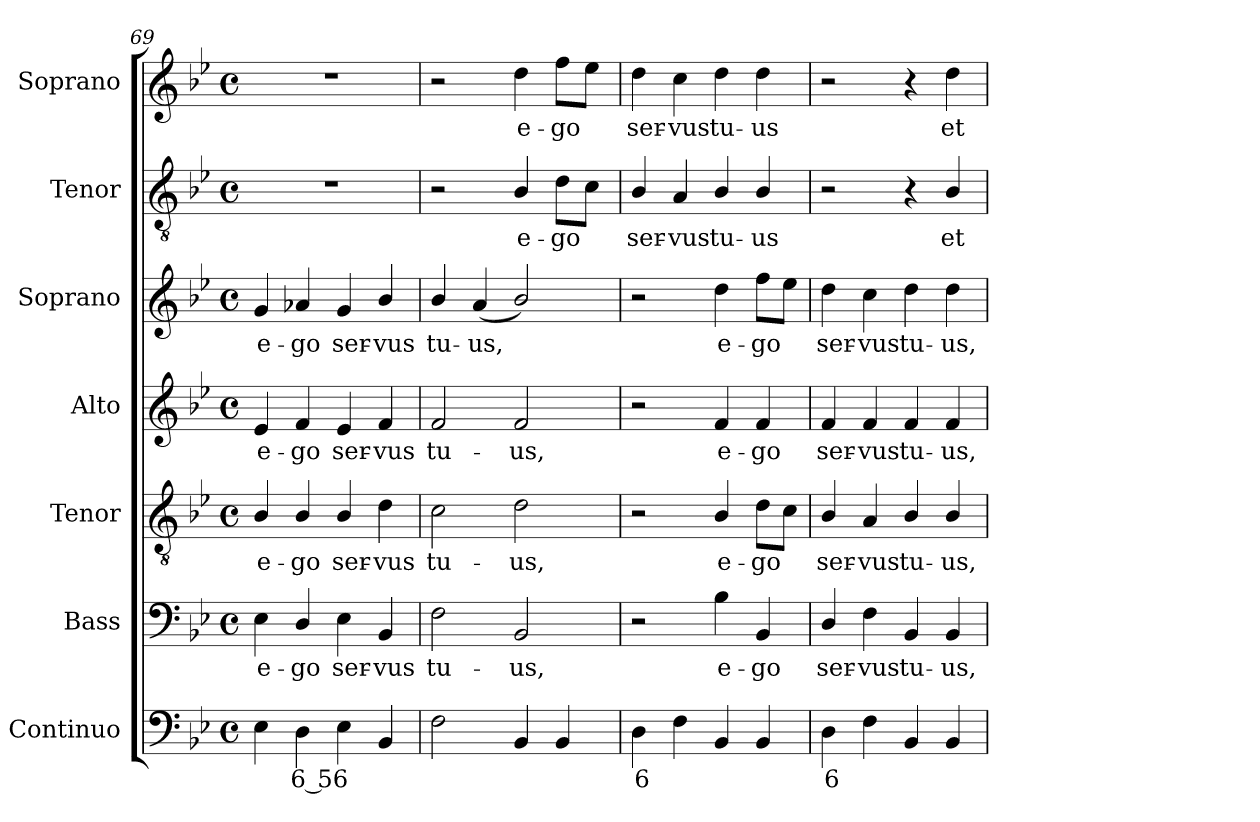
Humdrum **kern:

**kern	**text	**kern	**text	**kern	**text	**kern	**text	**kern	**text	**kern	**text	**kern	**text
*part7	*part7	*part6	*part6	*part5	*part5	*part4	*part4	*part3	*part3	*part2	*part2	*part1	*part1
*staff7	*staff7	*staff6	*staff6	*staff5	*staff5	*staff4	*staff4	*staff3	*staff3	*staff2	*staff2	*staff1	*staff1
*I"Continuo	*	*I"Bass	*	*I"Tenor	*	*I"Alto	*	*I"Soprano	*	*I"Tenor	*	*I"Soprano	*
*I'Cont.	*	*I'B.	*	*I'T.	*	*I'A.	*	*I'S.	*	*I'T.	*	*I'S.	*
*clefF4	*	*clefF4	*	*clefGv2	*	*clefG2	*	*clefG2	*	*clefGv2	*	*clefG2	*
*	*	*	*	*ITrd7c12	*	*	*	*	*	*ITrd7c12	*	*	*
*k[b-e-]	*	*k[b-e-]	*	*k[b-e-]	*	*k[b-e-]	*	*k[b-e-]	*	*k[b-e-]	*	*k[b-e-]	*
*B-:	*	*B-:	*	*B-:	*	*B-:	*	*B-:	*	*B-:	*	*B-:	*
*M4/4	*	*M4/4	*	*M4/4	*	*M4/4	*	*M4/4	*	*M4/4	*	*M4/4	*
*met(c)	*	*met(c)	*	*met(c)	*	*met(c)	*	*met(c)	*	*met(c)	*	*met(c)	*
=69	=69	=69	=69	=69	=69	=69	=69	=69	=69	=69	=69	=69	=69
!	!	!	!LO:LY:b:color=#000000	!	!	!	!	!	!	!	!	!	!
!	!	!	!	!	!LO:LY:b:color=#000000	!	!	!	!	!	!	!	!
!	!	!	!	!	!	!	!LO:LY:b:color=#000000	!	!	!	!	!	!
!	!	!	!	!	!	!	!	!	!LO:LY:b:color=#000000	!	!	!	!
4E-i\	.	4E-i\	e-	4BB-i/	e-	4e-i/	e-	4gi/	e-	1r	.	1r	.
!	!LO:LY:b:color=#000000	!	!	!	!	!	!	!	!	!	!	!	!
!	!	!	!LO:LY:b:color=#000000	!	!	!	!	!	!	!	!	!	!
!	!	!	!	!	!LO:LY:b:color=#000000	!	!	!	!	!	!	!	!
!	!	!	!	!	!	!	!LO:LY:b:color=#000000	!	!	!	!	!	!
!	!	!	!	!	!	!	!	!	!LO:LY:b:color=#000000	!	!	!	!
4Di\	6 56	4Di/	-go	4BB-i/	-go	4fi/	-go	4a-Xi/	-go	.	.	.	.
!	!	!	!LO:LY:b:color=#000000	!	!	!	!	!	!	!	!	!	!
!	!	!	!	!	!LO:LY:b:color=#000000	!	!	!	!	!	!	!	!
!	!	!	!	!	!	!	!LO:LY:b:color=#000000	!	!	!	!	!	!
!	!	!	!	!	!	!	!	!	!LO:LY:b:color=#000000	!	!	!	!
4E-i\	.	4E-i\	ser-	4BB-i/	ser-	4e-i/	ser-	4gi/	ser-	.	.	.	.
!	!	!	!LO:LY:b:color=#000000	!	!	!	!	!	!	!	!	!	!
!	!	!	!	!	!LO:LY:b:color=#000000	!	!	!	!	!	!	!	!
!	!	!	!	!	!	!	!LO:LY:b:color=#000000	!	!	!	!	!	!
!	!	!	!	!	!	!	!	!	!LO:LY:b:color=#000000	!	!	!	!
4BB-i/	.	4BB-i/	-vus	4Di\	-vus	4fi/	-vus	4b-i/	-vus	.	.	.	.
!!LO:PB:g=z
=70	=70	=70	=70	=70	=70	=70	=70	=70	=70	=70	=70	=70	=70
!	!	!	!LO:LY:b:color=#000000	!	!	!	!	!	!	!	!	!	!
!	!	!	!	!	!LO:LY:b:color=#000000	!	!	!	!	!	!	!	!
!	!	!	!	!	!	!	!LO:LY:b:color=#000000	!	!	!	!	!	!
!	!	!	!	!	!	!	!	!	!LO:LY:b:color=#000000	!	!	!	!
2Fi\	.	2Fi\	tu-	2Ci\	tu-	2fi/	tu-	4b-i/	tu-	2r	.	2r	.
!	!	!	!	!	!	!	!	!	!LO:LY:b:color=#000000	!	!	!	!
.	.	.	.	.	.	.	.	(4ai/	-us,	.	.	.	.
!	!	!	!LO:LY:b:color=#000000	!	!	!	!	!	!	!	!	!	!
!	!	!	!	!	!LO:LY:b:color=#000000	!	!	!	!	!	!	!	!
!	!	!	!	!	!	!	!LO:LY:b:color=#000000	!	!	!	!	!	!
!	!	!	!	!	!	!	!	!	!	!	!LO:LY:b:color=#000000	!	!
!	!	!	!	!	!	!	!	!	!	!	!	!	!LO:LY:b:color=#000000
4BB-i/	.	2BB-i/	-us,	2Di\	-us,	2fi/	-us,	2b-i/)	.	4BB-i/	e-	4ddi\	e-
!	!	!	!	!	!	!	!	!	!	!	!LO:LY:b:color=#000000	!	!
!	!	!	!	!	!	!	!	!	!	!	!	!	!LO:LY:b:color=#000000
4BB-i/	.	.	.	.	.	.	.	.	.	8Di\L	-go	8ffi\L	-go
.	.	.	.	.	.	.	.	.	.	8Ci\J	.	8ee-i\J	.
=71	=71	=71	=71	=71	=71	=71	=71	=71	=71	=71	=71	=71	=71
!	!LO:LY:b:color=#000000	!	!	!	!	!	!	!	!	!	!	!	!
!	!	!	!	!	!	!	!	!	!	!	!LO:LY:b:color=#000000	!	!
!	!	!	!	!	!	!	!	!	!	!	!	!	!LO:LY:b:color=#000000
4Di\	6	2r	.	2r	.	2r	.	2r	.	4BB-i/	ser-	4ddi\	ser-
!	!	!	!	!	!	!	!	!	!	!	!LO:LY:b:color=#000000	!	!
!	!	!	!	!	!	!	!	!	!	!	!	!	!LO:LY:b:color=#000000
4Fi\	.	.	.	.	.	.	.	.	.	4AAi/	-vus	4cci\	-vus
!	!	!	!LO:LY:b:color=#000000	!	!	!	!	!	!	!	!	!	!
!	!	!	!	!	!LO:LY:b:color=#000000	!	!	!	!	!	!	!	!
!	!	!	!	!	!	!	!LO:LY:b:color=#000000	!	!	!	!	!	!
!	!	!	!	!	!	!	!	!	!LO:LY:b:color=#000000	!	!	!	!
!	!	!	!	!	!	!	!	!	!	!	!LO:LY:b:color=#000000	!	!
!	!	!	!	!	!	!	!	!	!	!	!	!	!LO:LY:b:color=#000000
4BB-i/	.	4B-i\	e-	4BB-i/	e-	4fi/	e-	4ddi\	e-	4BB-i/	tu-	4ddi\	tu-
!	!	!	!LO:LY:b:color=#000000	!	!	!	!	!	!	!	!	!	!
!	!	!	!	!	!LO:LY:b:color=#000000	!	!	!	!	!	!	!	!
!	!	!	!	!	!	!	!LO:LY:b:color=#000000	!	!	!	!	!	!
!	!	!	!	!	!	!	!	!	!LO:LY:b:color=#000000	!	!	!	!
!	!	!	!	!	!	!	!	!	!	!	!LO:LY:b:color=#000000	!	!
!	!	!	!	!	!	!	!	!	!	!	!	!	!LO:LY:b:color=#000000
4BB-i/	.	4BB-i/	-go	8Di\L	-go	4fi/	-go	8ffi\L	-go	4BB-i/	-us	4ddi\	-us
.	.	.	.	8Ci\J	.	.	.	8ee-i\J	.	.	.	.	.
=72	=72	=72	=72	=72	=72	=72	=72	=72	=72	=72	=72	=72	=72
!	!LO:LY:b:color=#000000	!	!	!	!	!	!	!	!	!	!	!	!
!	!	!	!LO:LY:b:color=#000000	!	!	!	!	!	!	!	!	!	!
!	!	!	!	!	!LO:LY:b:color=#000000	!	!	!	!	!	!	!	!
!	!	!	!	!	!	!	!LO:LY:b:color=#000000	!	!	!	!	!	!
!	!	!	!	!	!	!	!	!	!LO:LY:b:color=#000000	!	!	!	!
4Di\	6	4Di/	ser-	4BB-i/	ser-	4fi/	ser-	4ddi\	ser-	2r	.	2r	.
!	!	!	!LO:LY:b:color=#000000	!	!	!	!	!	!	!	!	!	!
!	!	!	!	!	!LO:LY:b:color=#000000	!	!	!	!	!	!	!	!
!	!	!	!	!	!	!	!LO:LY:b:color=#000000	!	!	!	!	!	!
!	!	!	!	!	!	!	!	!	!LO:LY:b:color=#000000	!	!	!	!
4Fi\	.	4Fi\	-vus	4AAi/	-vus	4fi/	-vus	4cci\	-vus	.	.	.	.
!	!	!	!LO:LY:b:color=#000000	!	!	!	!	!	!	!	!	!	!
!	!	!	!	!	!LO:LY:b:color=#000000	!	!	!	!	!	!	!	!
!	!	!	!	!	!	!	!LO:LY:b:color=#000000	!	!	!	!	!	!
!	!	!	!	!	!	!	!	!	!LO:LY:b:color=#000000	!	!	!	!
4BB-i/	.	4BB-i/	tu-	4BB-i/	tu-	4fi/	tu-	4ddi\	tu-	4r	.	4r	.
!	!	!	!LO:LY:b:color=#000000	!	!	!	!	!	!	!	!	!	!
!	!	!	!	!	!LO:LY:b:color=#000000	!	!	!	!	!	!	!	!
!	!	!	!	!	!	!	!LO:LY:b:color=#000000	!	!	!	!	!	!
!	!	!	!	!	!	!	!	!	!LO:LY:b:color=#000000	!	!	!	!
!	!	!	!	!	!	!	!	!	!	!	!LO:LY:b:color=#000000	!	!
!	!	!	!	!	!	!	!	!	!	!	!	!	!LO:LY:b:color=#000000
4BB-i/	.	4BB-i/	-us,	4BB-i/	-us,	4fi/	-us,	4ddi\	-us,	4BB-i/	et	4ddi\	et
=	=	=	=	=	=	=	=	=	=	=	=	=	=
*-	*-	*-	*-	*-	*-	*-	*-	*-	*-	*-	*-	*-	*-
